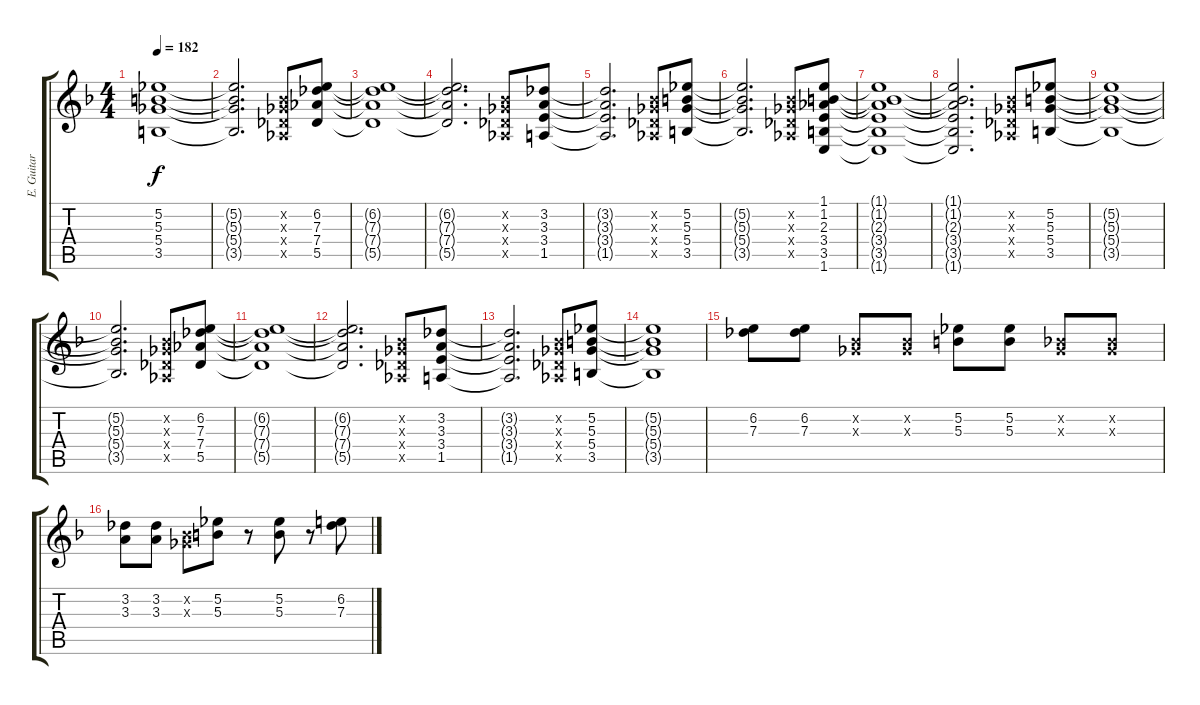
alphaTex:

\track ("E. Guitar I" "E. Guitar ") {instrument electricguitarclean}
\staff {score tabs}
\tuning (Eb4 Bb3 Gb3 Db3 Ab2 Eb2) {hide}
\ts (4 4)
\tempo 182
\clef g2
\ks f
(5.2{t} 5.3{t} 5.4{t} 3.5{t}).1{dy f} |
(5.2{t} 5.3{t} 5.4{t} 3.5{t}).2{d} (0.2{x} 0.3{x} 0.4{x} 0.5{x}).8 (6.2 7.3 7.4 5.5).8 |
(6.2{t} 7.3{t} 7.4{t} 5.5{t}).1 |
(6.2{t} 7.3{t} 7.4{t} 5.5{t}).2{d} (0.2{x} 0.3{x} 0.4{x} 0.5{x}).8 (3.2 3.3 3.4 1.5).8 |
(3.2{t} 3.3{t} 3.4{t} 1.5{t}).2{d} (0.2{x} 0.3{x} 0.4{x} 0.5{x}).8 (5.2 5.3 5.4 3.5).8 |
(5.2{t} 5.3{t} 5.4{t} 3.5{t}).2{d} (0.2{x} 0.3{x} 0.4{x} 0.5{x}).8 (1.1 1.2 2.3 3.4 3.5 1.6).8 |
(1.1{t} 1.2{t} 2.3{t} 3.4{t} 3.5{t} 1.6{t}).1 |
(1.1{t} 1.2{t} 2.3{t} 3.4{t} 3.5{t} 1.6{t}).2{d} (0.2{x} 0.3{x} 0.4{x} 0.5{x}).8 (5.2 5.3 5.4 3.5).8 |
(5.2{t} 5.3{t} 5.4{t} 3.5{t}).1 |
(5.2{t} 5.3{t} 5.4{t} 3.5{t}).2{d} (0.2{x} 0.3{x} 0.4{x} 0.5{x}).8 (6.2 7.3 7.4 5.5).8 |
(6.2{t} 7.3{t} 7.4{t} 5.5{t}).1 |
(6.2{t} 7.3{t} 7.4{t} 5.5{t}).2{d} (0.2{x} 0.3{x} 0.4{x} 0.5{x}).8 (3.2 3.3 3.4 1.5).8 |
(3.2{t} 3.3{t} 3.4{t} 1.5{t}).2{d} (0.2{x} 0.3{x} 0.4{x} 0.5{x}).8 (5.2 5.3 5.4 3.5).8 |
(5.2{t} 5.3{t} 5.4{t} 3.5{t}).1 |
(6.2 7.3).8 (6.2 7.3).8 (0.2{x} 0.3{x}).8 (0.2{x} 0.3{x}).8 (5.2 5.3).8 (5.2 5.3).8 (0.2{x} 0.3{x}).8 (0.2{x} 0.3{x}).8 |
(3.2 3.3).8 (3.2 3.3).8 (0.2{x} 0.3{x}).8 (5.2 5.3).8 r.8 (5.2 5.3).8 r.8 (6.2 7.3).8
